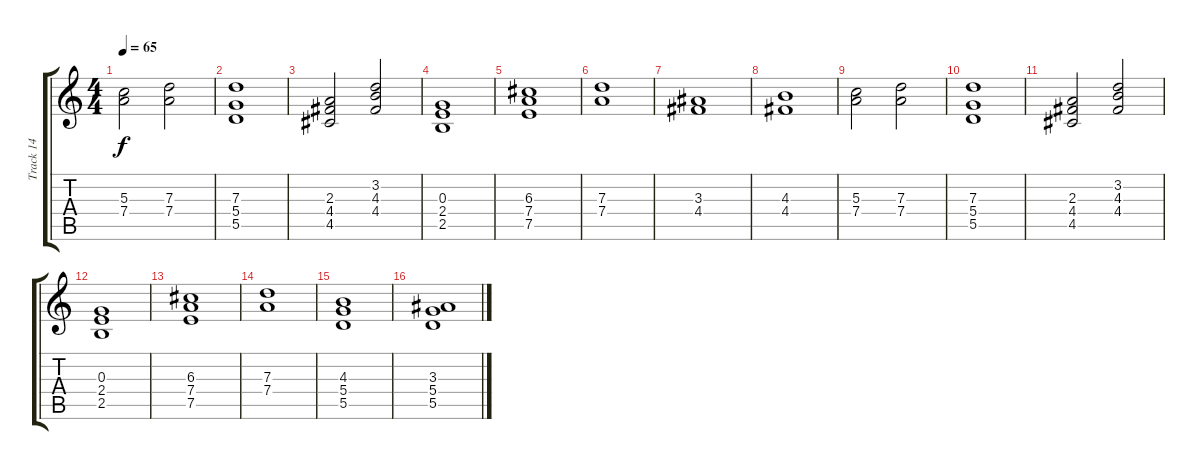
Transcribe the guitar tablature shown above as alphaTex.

\track ("Track 14" "Track 14") {instrument distortionguitar}
\staff {score tabs}
\tuning (E4 B3 G3 D3 A2 E2) {hide}
\ts (4 4)
\tempo 65
\clef g2
\ks c
(5.3 7.4).2{dy f} (7.3 7.4).2 |
(7.3 5.4 5.5).1 |
(2.3 4.4 4.5).2 (3.2 4.3 4.4).2 |
(0.3 2.4 2.5).1 |
(6.3 7.4 7.5).1 |
(7.3 7.4).1 |
(3.3 4.4).1 |
(4.3 4.4).1 |
(5.3 7.4).2 (7.3 7.4).2 |
(7.3 5.4 5.5).1 |
(2.3 4.4 4.5).2 (3.2 4.3 4.4).2 |
(0.3 2.4 2.5).1 |
(6.3 7.4 7.5).1 |
(7.3 7.4).1 |
(4.3 5.4 5.5).1 |
(3.3 5.4 5.5).1
